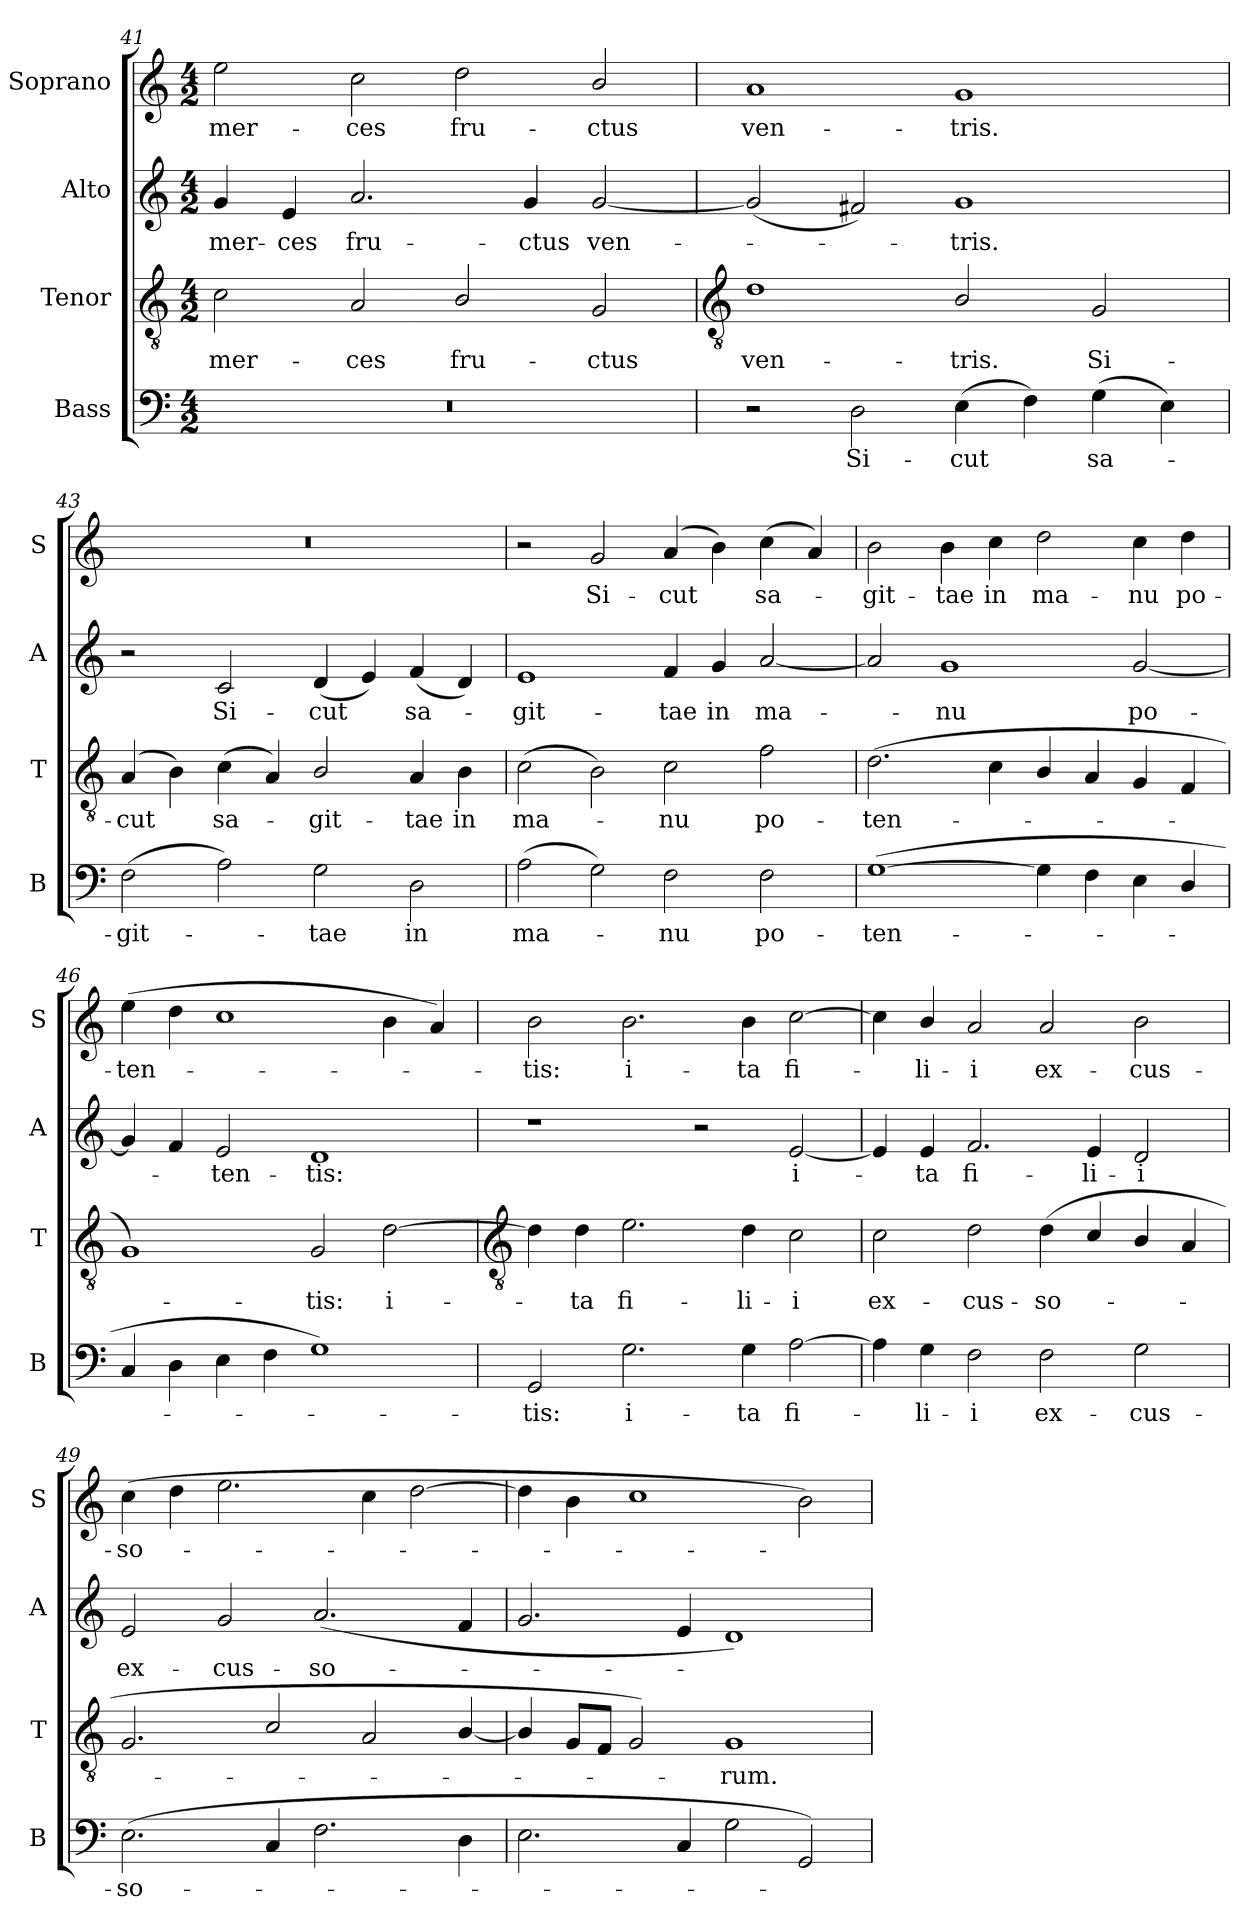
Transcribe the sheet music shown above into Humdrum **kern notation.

**kern	**text	**kern	**text	**kern	**text	**kern	**text
*part4	*part4	*part3	*part3	*part2	*part2	*part1	*part1
*staff4	*staff4	*staff3	*staff3	*staff2	*staff2	*staff1	*staff1
*I"Bass	*	*I"Tenor	*	*I"Alto	*	*I"Soprano	*
*I'B	*	*I'T	*	*I'A	*	*I'S	*
*clefF4	*	*clefGv2	*	*clefG2	*	*clefG2	*
*k[]	*	*k[]	*	*k[]	*	*k[]	*
*C:	*	*C:	*	*C:	*	*C:	*
*M4/2	*	*M4/2	*	*M4/2	*	*M4/2	*
=41	=41	=41	=41	=41	=41	=41	=41
!	!	!	!LO:LY:b	!	!LO:LY:b	!	!LO:LY:b
0r	.	2c	mer-	4g	mer-	2ee	mer-
!	!	!	!	!	!LO:LY:b	!	!
.	.	.	.	4e	-ces	.	.
!	!	!	!LO:LY:b	!	!LO:LY:b	!	!LO:LY:b
.	.	2A	-ces	2.a	fru-	2cc	-ces
!	!	!	!LO:LY:b	!	!	!	!LO:LY:b
.	.	2B/	fru-	.	.	2dd	fru-
!	!	!	!	!	!LO:LY:b	!	!
.	.	.	.	4g	-ctus	.	.
!	!	!	!LO:LY:b	!	!LO:LY:b	!	!LO:LY:b
.	.	2G	-ctus	[2g	ven-	2b/	-ctus
!!LO:LB:g=z
=42	=42	=42	=42	=42	=42	=42	=42
*	*	*clefGv2	*	*	*	*	*
!	!	!	!LO:LY:b	!	!	!	!LO:LY:b
2r	.	1d	ven-	(<2g]	.	1a	ven-
!	!LO:LY:b	!	!	!	!	!	!
2D	Si-	.	.	2f#X)	.	.	.
!	!LO:LY:b	!	!LO:LY:b	!	!LO:LY:b	!	!LO:LY:b
(>4E	-cut	2B/	-tris.	1g	tris.	1g	-tris.
4F)	.	.	.	.	.	.	.
!	!LO:LY:b	!	!LO:LY:b	!	!	!	!
(>4G	sa-	2G	Si-	.	.	.	.
4E)	.	.	.	.	.	.	.
=43	=43	=43	=43	=43	=43	=43	=43
!	!LO:LY:b	!	!LO:LY:b	!	!	!	!
(>2F	git-	(<4A	-cut	2r	.	0r	.
.	.	4B)	.	.	.	.	.
!	!	!	!LO:LY:b	!	!LO:LY:b	!	!
2A)	.	(<4c	sa-	2c	Si-	.	.
.	.	4A)	.	.	.	.	.
!	!LO:LY:b	!	!LO:LY:b	!	!LO:LY:b	!	!
2G	tae	2B/	git-	(<4d	-cut	.	.
.	.	.	.	4e)	.	.	.
!	!LO:LY:b	!	!LO:LY:b	!	!LO:LY:b	!	!
2D	in	4A	-tae	(<4f	sa-	.	.
!	!	!	!LO:LY:b	!	!	!	!
.	.	4B	in	4d)	.	.	.
=44	=44	=44	=44	=44	=44	=44	=44
!	!LO:LY:b	!	!LO:LY:b	!	!LO:LY:b	!	!
(>2A	ma-	(>2c	ma-	1e	git-	2r	.
!	!	!	!	!	!	!	!LO:LY:b
2G)	.	2B)	.	.	.	2g	Si-
!	!LO:LY:b	!	!LO:LY:b	!	!LO:LY:b	!	!LO:LY:b
2F	nu	2c	nu	4f	-tae	(<4a	-cut
!	!	!	!	!	!LO:LY:b	!	!
.	.	.	.	4g	in	4b)	.
!	!LO:LY:b	!	!LO:LY:b	!	!LO:LY:b	!	!LO:LY:b
2F	po-	2f	po-	[2a	ma-	(<4cc	sa-
.	.	.	.	.	.	4a)	.
=45	=45	=45	=45	=45	=45	=45	=45
!	!LO:LY:b	!	!LO:LY:b	!	!	!	!LO:LY:b
(>[1G	-ten-	(<2.d	-ten-	2a]	.	2b	git-
!	!	!	!	!	!LO:LY:b	!	!LO:LY:b
.	.	.	.	1g	nu	4b	-tae
!	!	!	!	!	!	!	!LO:LY:b
.	.	4c	.	.	.	4cc	in
!	!	!	!	!	!	!	!LO:LY:b
4G]	.	4B/	.	.	.	2dd	ma-
4F	.	4A	.	.	.	.	.
!	!	!	!	!	!LO:LY:b	!	!LO:LY:b
4E	.	4G	.	[2g	po-	4cc	-nu
!	!	!	!	!	!	!	!LO:LY:b
4D/	.	4F	.	.	.	4dd	po-
=46	=46	=46	=46	=46	=46	=46	=46
!	!	!	!	!	!	!	!LO:LY:b
4C	.	1G)	.	4g]	.	(>4ee	-ten-
4D	.	.	.	4f	.	4dd	.
!	!	!	!	!	!LO:LY:b	!	!
4E	.	.	.	2e	ten-	1cc	.
4F	.	.	.	.	.	.	.
!	!	!	!LO:LY:b	!	!LO:LY:b	!	!
1G)	.	2G	tis:	1d	-tis:	.	.
!	!	!	!LO:LY:b	!	!	!	!
.	.	[2d	i-	.	.	4b	.
.	.	.	.	.	.	4a)	.
!!LO:LB:g=z
=47	=47	=47	=47	=47	=47	=47	=47
*	*	*clefGv2	*	*	*	*	*
!	!LO:LY:b	!	!	!	!	!	!LO:LY:b
2GG	tis:	4d]	.	1r	.	2b	tis:
!	!	!	!LO:LY:b	!	!	!	!
.	.	4d	ta	.	.	.	.
!	!LO:LY:b	!	!LO:LY:b	!	!	!	!LO:LY:b
2.G	i-	2.e	fi-	.	.	2.b	i-
.	.	.	.	2r	.	.	.
!	!LO:LY:b	!	!LO:LY:b	!	!	!	!LO:LY:b
4G	-ta	4d	-li-	.	.	4b	-ta
!	!LO:LY:b	!	!LO:LY:b	!	!LO:LY:b	!	!LO:LY:b
[2A	fi-	2c	-i	[2e	i-	[2cc	fi-
=48	=48	=48	=48	=48	=48	=48	=48
!	!	!	!LO:LY:b	!	!	!	!
4A]	.	2c	ex-	4e]	.	4cc]	.
!	!LO:LY:b	!	!	!	!LO:LY:b	!	!LO:LY:b
4G	li-	.	.	4e	ta	4b/	li-
!	!LO:LY:b	!	!LO:LY:b	!	!LO:LY:b	!	!LO:LY:b
2F	-i	2d	-cus-	2.f	fi-	2a	-i
!	!LO:LY:b	!	!LO:LY:b	!	!	!	!LO:LY:b
2F	ex-	(<4d	-so-	.	.	2a	ex-
!	!	!	!	!	!LO:LY:b	!	!
.	.	4c/	.	4e	-li-	.	.
!	!LO:LY:b	!	!	!	!LO:LY:b	!	!LO:LY:b
2G	-cus-	4B/	.	2d	-i	2b	-cus-
.	.	4A/	.	.	.	.	.
=49	=49	=49	=49	=49	=49	=49	=49
!	!LO:LY:b	!	!	!	!LO:LY:b	!	!LO:LY:b
(<2.E	-so-	2.G	.	2e	ex-	(>4cc	-so-
.	.	.	.	.	.	4dd	.
!	!	!	!	!	!LO:LY:b	!	!
.	.	.	.	2g	-cus-	2.ee	.
4C	.	2c/	.	.	.	.	.
!	!	!	!	!	!LO:LY:b	!	!
2.F	.	.	.	(<2.a	-so-	.	.
.	.	2A	.	.	.	4cc	.
.	.	.	.	.	.	[2dd	.
4D	.	[4B/	.	4f	.	.	.
=50	=50	=50	=50	=50	=50	=50	=50
2.E	.	4B/]	.	2.g	.	4dd]	.
.	.	8GL	.	.	.	4b	.
.	.	8FJ	.	.	.	.	.
.	.	2G)	.	.	.	1cc	.
4C	.	.	.	4e	.	.	.
!	!	!	!LO:LY:b	!	!	!	!
2G	.	1G	rum.	1d)	.	.	.
2GG)	.	.	.	.	.	2b)	.
=	=	=	=	=	=	=	=
*-	*-	*-	*-	*-	*-	*-	*-
